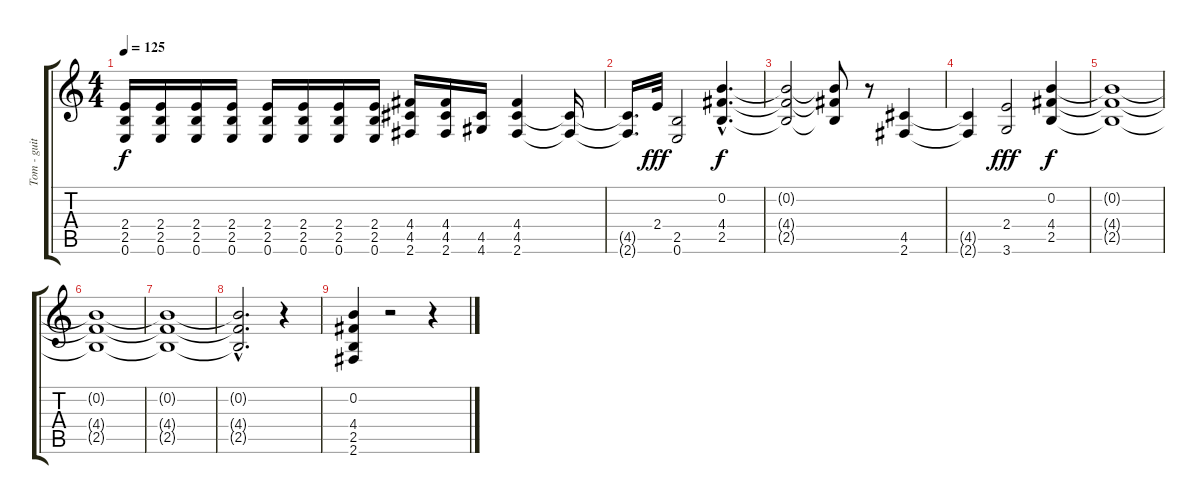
\track ("Tom - guitar" "Tom - guit") {instrument distortionguitar}
\staff {score tabs}
\tuning (E4 B3 G3 D3 A2 E2) {hide}
\ts (4 4)
\tempo 125
\clef g2
\ks c
(2.4 2.5 0.6).16{dy f} (2.4 2.5 0.6).16 (2.4 2.5 0.6).16 (2.4 2.5 0.6).16 (2.4 2.5 0.6).16 (2.4 2.5 0.6).16 (2.4 2.5 0.6).16 (2.4 2.5 0.6).16 (4.4 4.5 2.6).16 (4.4 4.5 2.6).16 (4.5 4.6).16 (4.4 4.5 2.6).4 (4.5{t} 2.6{t}).16 |
(4.5{t} 2.6{t}).16{d} 2.4.32{dy fff} (2.5 0.6).2 (0.2{hac} 4.4{hac} 2.5{hac}).4{d dy f} |
(0.2{t} 4.4{t} 2.5{t}).2 (0.2{t} 4.4{t} 2.5{t}).8 r.8 (4.5 2.6).4 |
(4.5{t} 2.6{t}).4 (2.4 3.6).2{dy fff volume 15} (0.2 4.4 2.5).4{dy f volume 10} |
(0.2{t} 4.4{t} 2.5{t}).1 |
(0.2{t} 4.4{t} 2.5{t}).1 |
(0.2{t} 4.4{t} 2.5{t}).1 |
(0.2{hac t} 4.4{hac t} 2.5{hac t}).2{d} r.4 |
(0.2 4.4 2.5 2.6).4{volume 16} r.2 r.4
